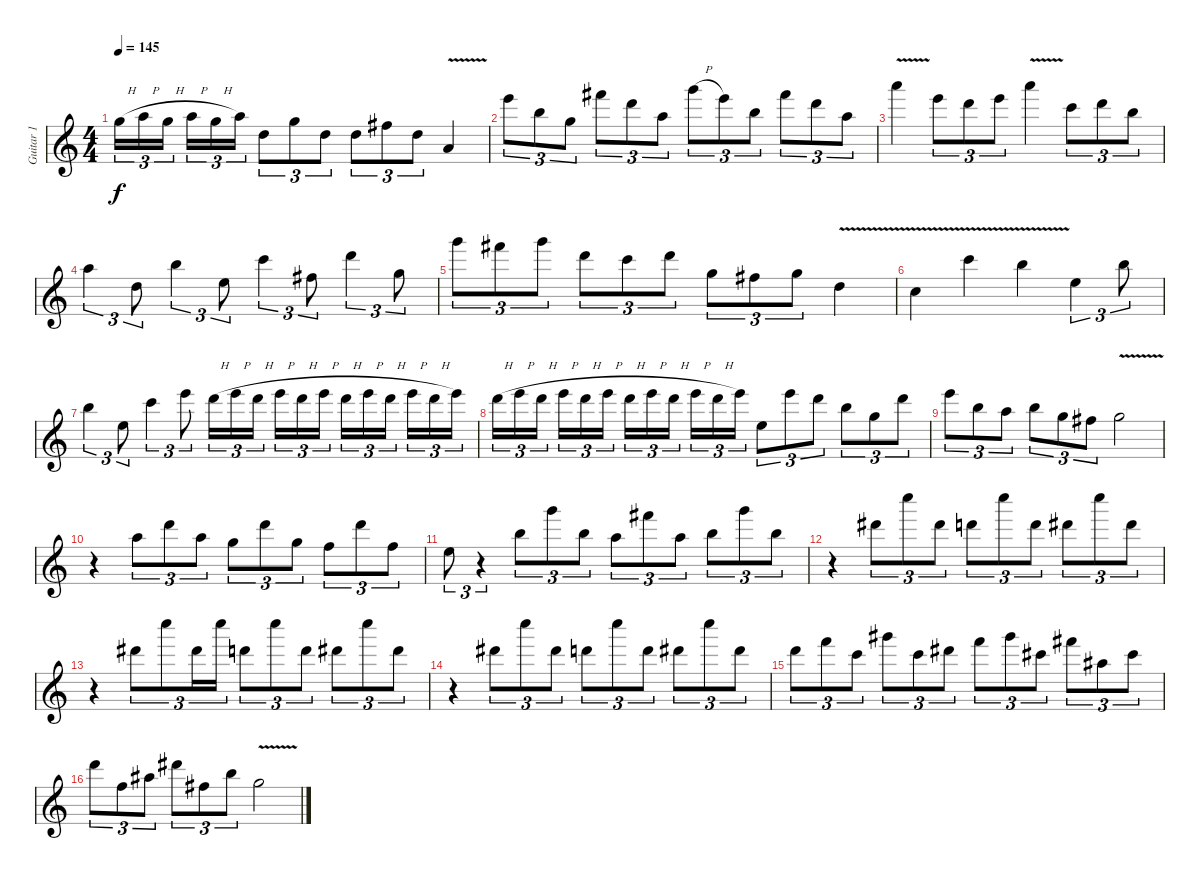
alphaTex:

\track ("Guitar 1" "Guitar 1") {solo instrument acousticguitarnylon}
\staff {score}
\tuning (E4 B3 G3 D3 A2 E2) {hide}
\ts (4 4)
\tempo 145
\clef g2
\ks c
8.2{h}.16{tu (3 2) dy f} 10.2{h}.16{tu (3 2)} 8.2{h}.16{tu (3 2) beam splitsecondary} 10.2{h}.16{tu (3 2)} 8.2{h}.16{tu (3 2)} 10.2.16{tu (3 2)} 7.3.8{tu (3 2)} 8.2.8{tu (3 2)} 7.3.8{tu (3 2)} 7.3.8{tu (3 2)} 7.2.8{tu (3 2)} 7.3.8{tu (3 2)} 7.4{v}.4 |
12.1.8{tu (3 2)} 12.2.8{tu (3 2)} 12.3.8{tu (3 2)} 14.1.8{tu (3 2)} 15.2.8{tu (3 2)} 14.3.8{tu (3 2)} 15.1{h}.8{tu (3 2)} 12.1.8{tu (3 2)} 12.2.8{tu (3 2)} 14.1.8{tu (3 2)} 15.2.8{tu (3 2)} 14.3.8{tu (3 2)} |
17.1{v}.4 12.1.8{tu (3 2)} 10.1.8{tu (3 2)} 12.1.8{tu (3 2)} 17.1{v}.4 13.2.8{tu (3 2)} 15.2.8{tu (3 2)} 12.2.8{tu (3 2)} |
10.2.4{tu (3 2)} 7.3.8{tu (3 2)} 12.2.4{tu (3 2)} 9.3.8{tu (3 2)} 8.1.4{tu (3 2)} 7.2.8{tu (3 2)} 10.1.4{tu (3 2)} 8.2.8{tu (3 2)} |
15.1.8{tu (3 2)} 14.1.8{tu (3 2)} 15.1.8{tu (3 2)} 15.2.8{tu (3 2)} 13.2.8{tu (3 2)} 15.2.8{tu (3 2)} 12.3.8{tu (3 2)} 11.3.8{tu (3 2)} 12.3.8{tu (3 2)} 12.4{v}.4 |
10.4{v}.4 8.1{v}.4 7.1{v}.4 5.2.4{tu (3 2)} 7.1.8{tu (3 2)} |
7.1.4{tu (3 2)} 5.2.8{tu (3 2)} 8.1.4{tu (3 2)} 12.1.8{tu (3 2)} 10.1{h}.16{tu (3 2)} 12.1{h}.16{tu (3 2)} 10.1{h}.16{tu (3 2) beam splitsecondary} 12.1{h}.16{tu (3 2)} 10.1{h}.16{tu (3 2)} 12.1{h}.16{tu (3 2)} 10.1{h}.16{tu (3 2)} 12.1{h}.16{tu (3 2)} 10.1{h}.16{tu (3 2) beam splitsecondary} 12.1{h}.16{tu (3 2)} 10.1{h}.16{tu (3 2)} 12.1.16{tu (3 2)} |
10.1{h}.16{tu (3 2)} 12.1{h}.16{tu (3 2)} 10.1{h}.16{tu (3 2) beam splitsecondary} 12.1{h}.16{tu (3 2)} 10.1{h}.16{tu (3 2)} 12.1{h}.16{tu (3 2)} 10.1{h}.16{tu (3 2)} 12.1{h}.16{tu (3 2)} 10.1{h}.16{tu (3 2) beam splitsecondary} 12.1{h}.16{tu (3 2)} 10.1{h}.16{tu (3 2)} 12.1.16{tu (3 2)} 9.3.8{tu (3 2)} 12.1.8{tu (3 2)} 10.1.8{tu (3 2)} 12.2.8{tu (3 2)} 12.3.8{tu (3 2)} 10.1.8{tu (3 2)} |
12.1.8{tu (3 2)} 12.2.8{tu (3 2)} 10.2.8{tu (3 2)} 12.2.8{tu (3 2)} 12.3.8{tu (3 2)} 11.3.8{tu (3 2)} 12.3{v}.2 |
r.4 10.2.8{tu (3 2)} 10.1.8{tu (3 2)} 10.2.8{tu (3 2)} 8.2.8{tu (3 2)} 10.1.8{tu (3 2)} 8.2.8{tu (3 2)} 6.2.8{tu (3 2)} 10.1.8{tu (3 2)} 6.2.8{tu (3 2)} |
5.2.8{tu (3 2)} r.4{tu (3 2)} 12.2.8{tu (3 2)} 15.1.8{tu (3 2)} 12.2.8{tu (3 2)} 10.2.8{tu (3 2)} 14.1.8{tu (3 2)} 10.2.8{tu (3 2)} 12.2.8{tu (3 2)} 15.1.8{tu (3 2)} 12.2.8{tu (3 2)} |
r.4 16.2.8{tu (3 2)} 20.1.8{tu (3 2)} 16.2.8{tu (3 2)} 15.2.8{tu (3 2)} 20.1.8{tu (3 2)} 15.2.8{tu (3 2)} 16.2.8{tu (3 2)} 20.1.8{tu (3 2)} 16.2.8{tu (3 2)} |
r.4 16.2.8{tu (3 2)} 20.1.8{tu (3 2)} 16.2.16{tu (3 2)} 20.1.16{tu (3 2)} 15.2.8{tu (3 2)} 20.1.8{tu (3 2)} 15.2.8{tu (3 2)} 16.2.8{tu (3 2)} 20.1.8{tu (3 2)} 16.2.8{tu (3 2)} |
r.4 16.2.8{tu (3 2)} 20.1.8{tu (3 2)} 16.2.8{tu (3 2)} 15.2.8{tu (3 2)} 20.1.8{tu (3 2)} 15.2.8{tu (3 2)} 16.2.8{tu (3 2)} 20.1.8{tu (3 2)} 16.2.8{tu (3 2)} |
15.2.8{tu (3 2)} 13.1.8{tu (3 2)} 13.2.8{tu (3 2)} 16.1.8{tu (3 2)} 13.2.8{tu (3 2)} 16.2.8{tu (3 2)} 18.2.8{tu (3 2)} 16.1.8{tu (3 2)} 14.2.8{tu (3 2)} 19.2.8{tu (3 2)} 15.3.8{tu (3 2)} 18.3.8{tu (3 2)} |
19.3.8{tu (3 2)} 15.4.8{tu (3 2)} 15.3.8{tu (3 2)} 16.2.8{tu (3 2)} 16.4.8{tu (3 2)} 16.3.8{tu (3 2)} 17.4{v}.2
